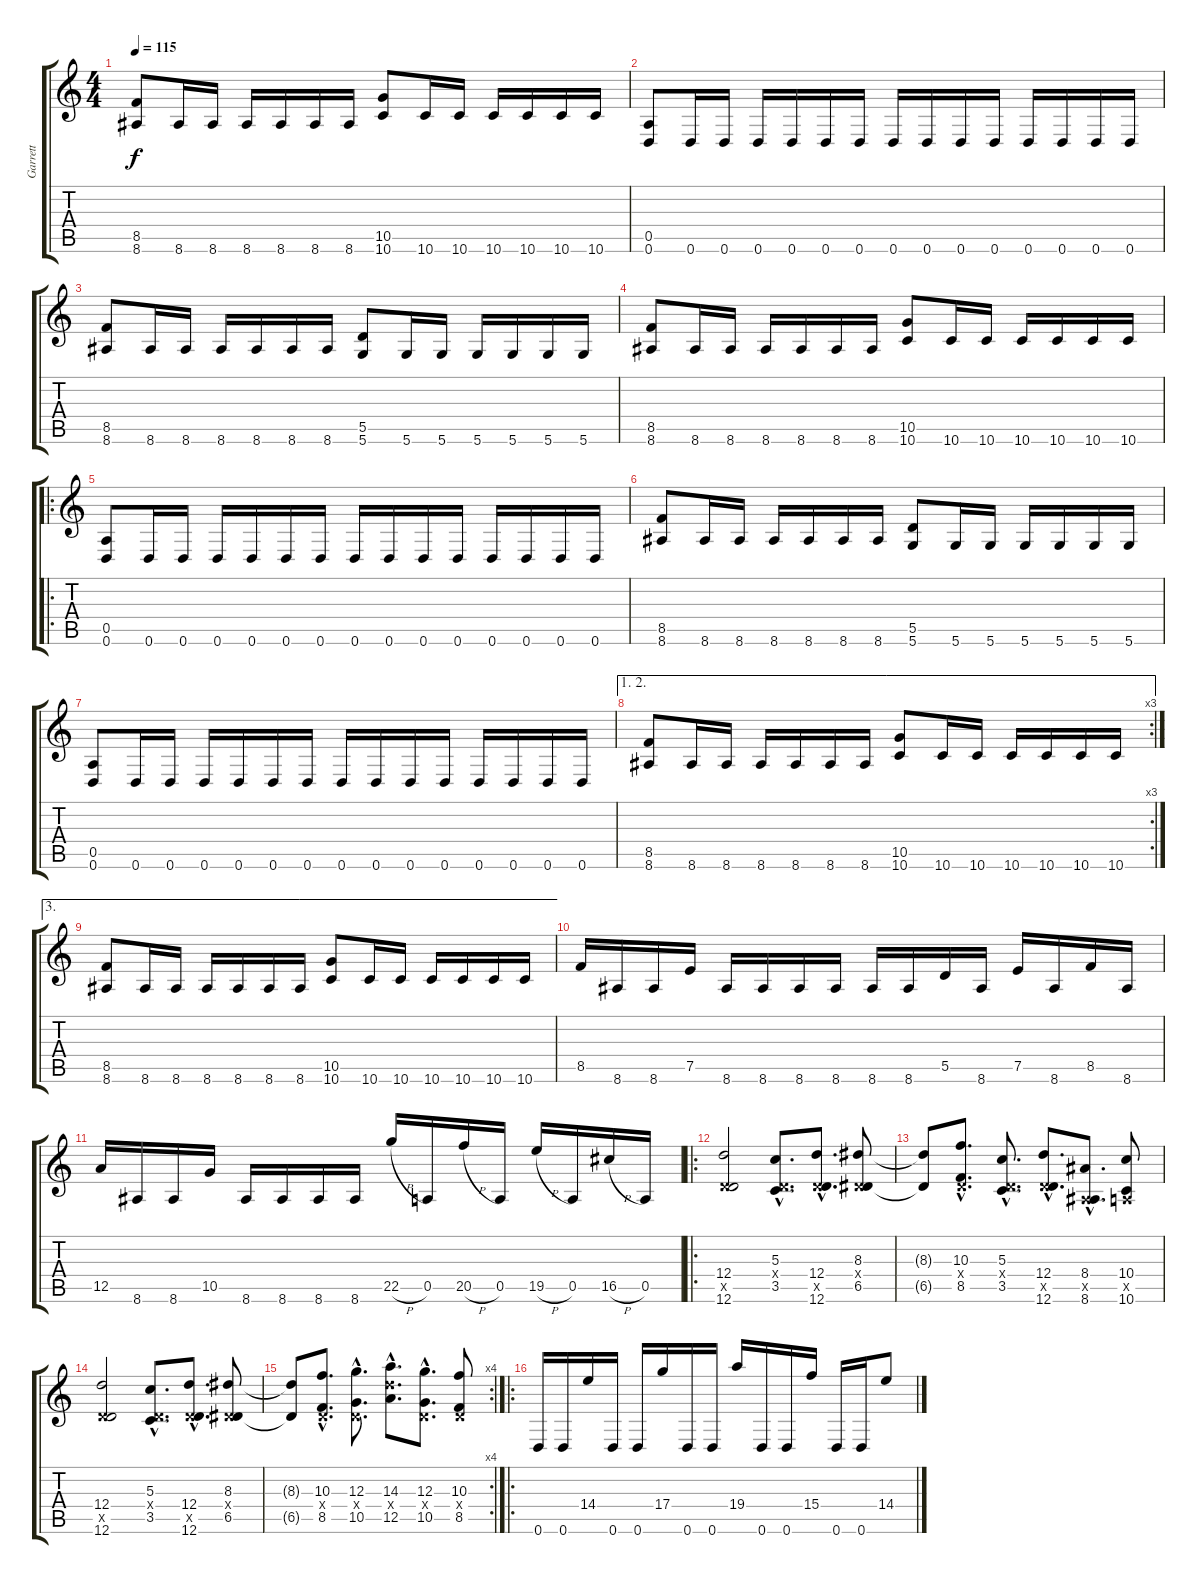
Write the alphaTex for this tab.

\track ("Garrett" "Garrett") {instrument distortionguitar}
\staff {score tabs}
\tuning (E4 B3 G3 D3 A2 D2) {hide}
\ts (4 4)
\tempo 115
\clef g2
\ks c
(8.5 8.6).8{dy f} 8.6.16 8.6.16 8.6.16 8.6.16 8.6.16 8.6.16 (10.5 10.6).8 10.6.16 10.6.16 10.6.16 10.6.16 10.6.16 10.6.16 |
(0.5 0.6).8 0.6.16 0.6.16 0.6.16 0.6.16 0.6.16 0.6.16 0.6.16 0.6.16 0.6.16 0.6.16 0.6.16 0.6.16 0.6.16 0.6.16 |
(8.5 8.6).8 8.6.16 8.6.16 8.6.16 8.6.16 8.6.16 8.6.16 (5.5 5.6).8 5.6.16 5.6.16 5.6.16 5.6.16 5.6.16 5.6.16 |
(8.5 8.6).8 8.6.16 8.6.16 8.6.16 8.6.16 8.6.16 8.6.16 (10.5 10.6).8 10.6.16 10.6.16 10.6.16 10.6.16 10.6.16 10.6.16 |
\ro
(0.5 0.6).8 0.6.16 0.6.16 0.6.16 0.6.16 0.6.16 0.6.16 0.6.16 0.6.16 0.6.16 0.6.16 0.6.16 0.6.16 0.6.16 0.6.16 |
(8.5 8.6).8 8.6.16 8.6.16 8.6.16 8.6.16 8.6.16 8.6.16 (5.5 5.6).8 5.6.16 5.6.16 5.6.16 5.6.16 5.6.16 5.6.16 |
(0.5 0.6).8 0.6.16 0.6.16 0.6.16 0.6.16 0.6.16 0.6.16 0.6.16 0.6.16 0.6.16 0.6.16 0.6.16 0.6.16 0.6.16 0.6.16 |
\ae (1 2)
\rc 3
(8.5 8.6).8 8.6.16 8.6.16 8.6.16 8.6.16 8.6.16 8.6.16 (10.5 10.6).8 10.6.16 10.6.16 10.6.16 10.6.16 10.6.16 10.6.16 |
\ae 3
(8.5 8.6).8 8.6.16 8.6.16 8.6.16 8.6.16 8.6.16 8.6.16 (10.5 10.6).8 10.6.16 10.6.16 10.6.16 10.6.16 10.6.16 10.6.16 |
8.5.16 8.6.16 8.6.16 7.5.16 8.6.16 8.6.16 8.6.16 8.6.16 8.6.16 8.6.16 5.5.16 8.6.16 7.5.16 8.6.16 8.5.16 8.6.16 |
12.5.16 8.6.16 8.6.16 10.5.16 8.6.16 8.6.16 8.6.16 8.6.16 22.5{h}.16 0.5.16 20.5{h}.16 0.5.16 19.5{h}.16 0.5.16 16.5{h}.16 0.5.16 |
\ro
(12.4 5.5{x} 12.6).2 (5.3{hac} 0.4{hac x} 3.5{hac}).8{d} (12.4{hac} 5.5{hac x} 12.6{hac}).8{d} (8.3 0.4{x} 6.5).8 |
(8.3{t} 6.5{t}).8 (10.3{hac} 0.4{hac x} 8.5{hac}).8{d} (5.3{hac} 0.4{hac x} 3.5{hac}).8{d} (12.4{hac} 5.5{hac x} 12.6{hac}).8{d} (8.4{hac} 0.5{hac x} 8.6{hac}).8{d} (10.4 0.5{x} 10.6).8 |
(12.4 5.5{x} 12.6).2 (5.3{hac} 0.4{hac x} 3.5{hac}).8{d} (12.4{hac} 5.5{hac x} 12.6{hac}).8{d} (8.3 0.4{x} 6.5).8 |
\rc 4
(8.3{t} 6.5{t}).8 (10.3{hac} 0.4{hac x} 8.5{hac}).8{d} (12.3{hac} 0.4{hac x} 10.5{hac}).8{d} (14.3{hac} 12.4{hac x} 12.5{hac}).8{d} (12.3{hac} 0.4{hac x} 10.5{hac}).8{d} (10.3 0.4{x} 8.5).8 |
\ro
0.6.16 0.6.16 14.4.16 0.6.16 0.6.16 17.4.16 0.6.16 0.6.16 19.4.16 0.6.16 0.6.16 15.4.16 0.6.16 0.6.16 14.4.8
